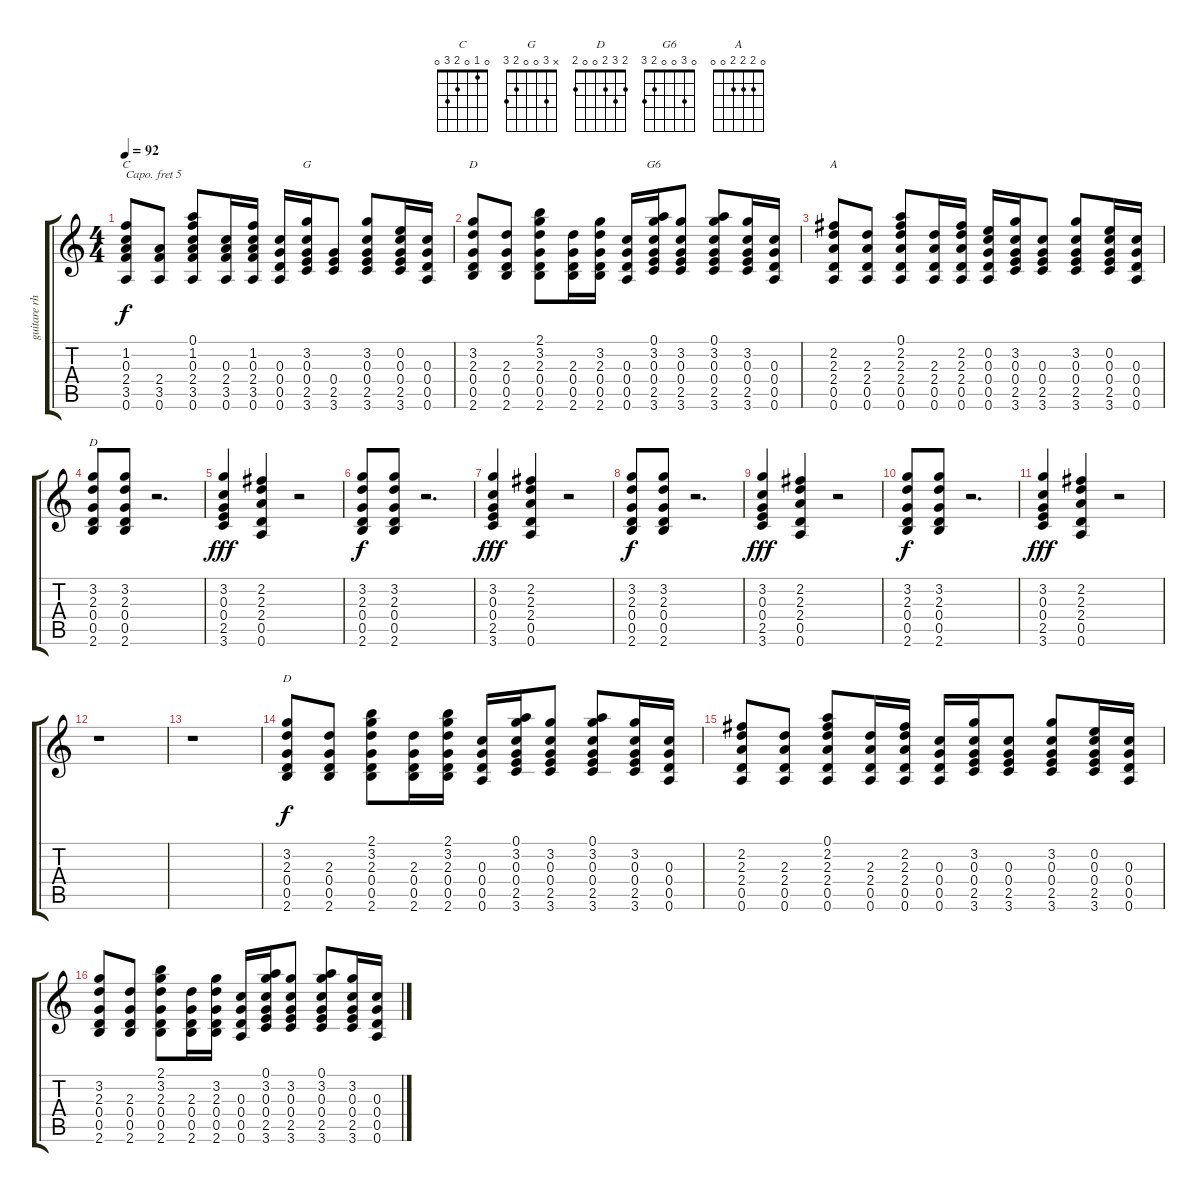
\track ("guitare rhytmique" "guitare rh") {instrument acousticguitarsteel}
\staff {score tabs}
\capo 5
\tuning (E4 B3 G3 D3 A2 E2) {hide}
\chord ("C" 0 1 0 2 3 0)
\chord ("G" x 3 0 0 2 3)
\chord ("D" 2 3 2 0 x 2)
\chord ("G6" 0 3 0 0 2 3)
\chord ("A" 0 2 2 2 0 0)
\chord ("D" x 3 2 0 0 2)
\chord ("D" 2 3 2 0 0 2)
\ts (4 4)
\tempo 92
\clef g2
\ks c
(1.2 0.3 2.4 3.5 0.6).8{ch "C" dy f} (2.4 3.5 0.6).8 (0.1 1.2 0.3 2.4 3.5 0.6).8 (0.3 2.4 3.5 0.6).16 (1.2 0.3 2.4 3.5 0.6).16 (0.3 0.4 0.5 0.6).16 (3.2 0.3 0.4 2.5 3.6).16{ch "G"} (0.4 2.5 3.6).8 (3.2 0.3 0.4 2.5 3.6).8 (0.2 0.3 0.4 2.5 3.6).16 (0.3 0.4 0.5 0.6).16 |
(3.2 2.3 0.4 0.5 2.6).8{ch "D"} (2.3 0.4 0.5 2.6).8 (2.1 3.2 2.3 0.4 0.5 2.6).8 (2.3 0.4 0.5 2.6).16 (3.2 2.3 0.4 0.5 2.6).16 (0.3 0.4 0.5 0.6).16 (0.1 3.2 0.3 0.4 2.5 3.6).16{ch "G6"} (3.2 0.3 0.4 2.5 3.6).8 (0.1 3.2 0.3 0.4 2.5 3.6).8 (3.2 0.3 0.4 2.5 3.6).16 (0.3 0.4 0.5 0.6).16 |
(2.2 2.3 2.4 0.5 0.6).8{ch "A"} (2.3 2.4 0.5 0.6).8 (0.1 2.2 2.3 2.4 0.5 0.6).8 (2.3 2.4 0.5 0.6).16 (2.2 2.3 2.4 0.5 0.6).16 (0.2 0.3 0.4 0.5 0.6).16 (3.2 0.3 0.4 2.5 3.6).16 (0.3 0.4 2.5 3.6).8 (3.2 0.3 0.4 2.5 3.6).8 (0.2 0.3 0.4 2.5 3.6).16 (0.3 0.4 0.5 0.6).16 |
(3.2 2.3 0.4 0.5 2.6).8{ch "D"} (3.2 2.3 0.4 0.5 2.6).8 r.2{d} |
(3.2 0.3 0.4 2.5 3.6).4{dy fff} (2.2 2.3 2.4 0.5 0.6).4 r.2 |
(3.2 2.3 0.4 0.5 2.6).8{dy f} (3.2 2.3 0.4 0.5 2.6).8 r.2{d} |
(3.2 0.3 0.4 2.5 3.6).4{dy fff} (2.2 2.3 2.4 0.5 0.6).4 r.2 |
(3.2 2.3 0.4 0.5 2.6).8{dy f} (3.2 2.3 0.4 0.5 2.6).8 r.2{d} |
(3.2 0.3 0.4 2.5 3.6).4{dy fff} (2.2 2.3 2.4 0.5 0.6).4 r.2 |
(3.2 2.3 0.4 0.5 2.6).8{dy f} (3.2 2.3 0.4 0.5 2.6).8 r.2{d} |
(3.2 0.3 0.4 2.5 3.6).4{dy fff} (2.2 2.3 2.4 0.5 0.6).4 r.2 |
r.1 |
r.1 |
(3.2 2.3 0.4 0.5 2.6).8{ch "D" dy f} (2.3 0.4 0.5 2.6).8 (2.1 3.2 2.3 0.4 0.5 2.6).8 (2.3 0.4 0.5 2.6).16 (2.1 3.2 2.3 0.4 0.5 2.6).16 (0.3 0.4 0.5 0.6).16 (0.1 3.2 0.3 0.4 2.5 3.6).16 (3.2 0.3 0.4 2.5 3.6).8 (0.1 3.2 0.3 0.4 2.5 3.6).8 (3.2 0.3 0.4 2.5 3.6).16 (0.3 0.4 0.5 0.6).16 |
(2.2 2.3 2.4 0.5 0.6).8 (2.3 2.4 0.5 0.6).8 (0.1 2.2 2.3 2.4 0.5 0.6).8 (2.3 2.4 0.5 0.6).16 (2.2 2.3 2.4 0.5 0.6).16 (0.3 0.4 0.5 0.6).16 (3.2 0.3 0.4 2.5 3.6).16 (0.3 0.4 2.5 3.6).8 (3.2 0.3 0.4 2.5 3.6).8 (0.2 0.3 0.4 2.5 3.6).16 (0.3 0.4 0.5 0.6).16 |
(3.2 2.3 0.4 0.5 2.6).8 (2.3 0.4 0.5 2.6).8 (2.1 3.2 2.3 0.4 0.5 2.6).8 (2.3 0.4 0.5 2.6).16 (3.2 2.3 0.4 0.5 2.6).16 (0.3 0.4 0.5 0.6).16 (0.1 3.2 0.3 0.4 2.5 3.6).16 (3.2 0.3 0.4 2.5 3.6).8 (0.1 3.2 0.3 0.4 2.5 3.6).8 (3.2 0.3 0.4 2.5 3.6).16 (0.3 0.4 0.5 0.6).16
